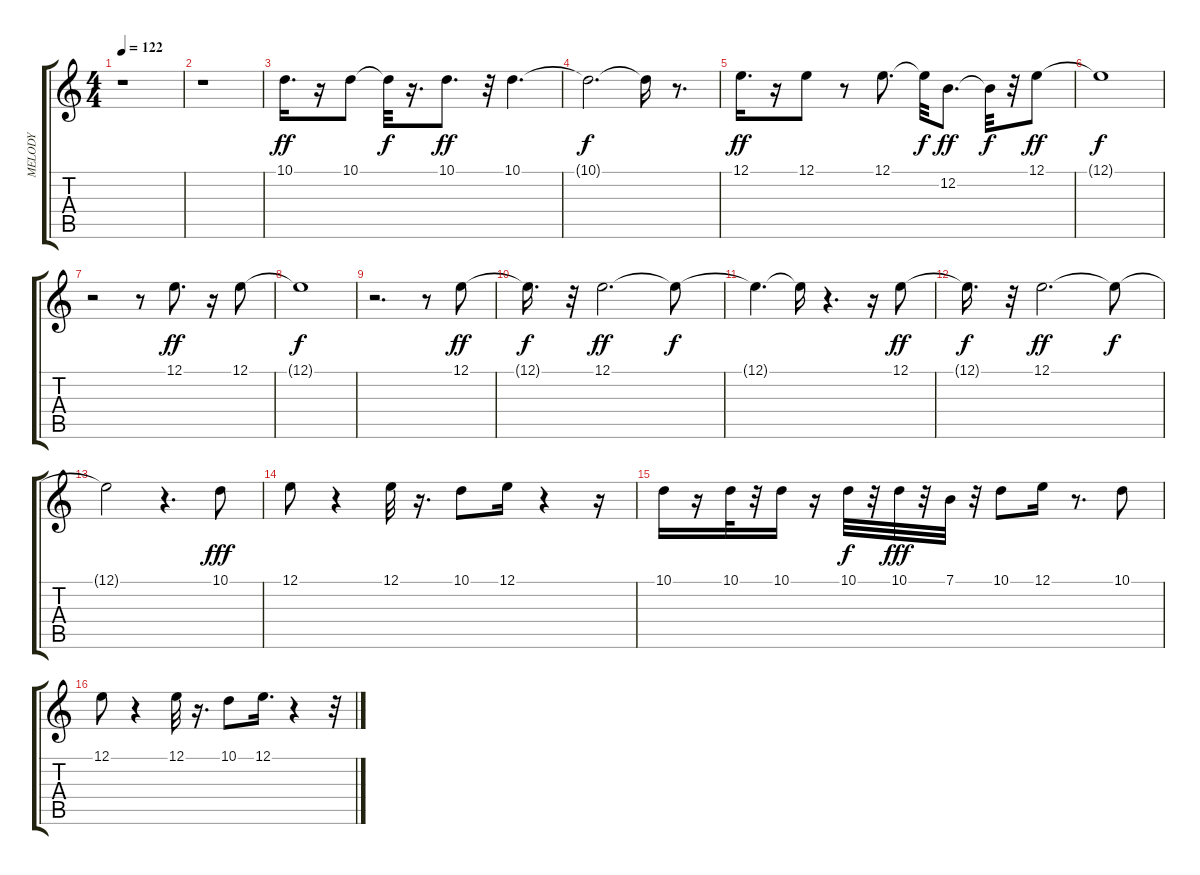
\track ("MELODY" "MELODY") {instrument lead2sawtooth}
\staff {score tabs}
\tuning (E4 B3 G3 D3 A2 E2) {hide}
\ts (4 4)
\tempo 122
\clef g2
\ks c
r.1{dy ff instrument lead2sawtooth} |
r.1 |
10.1.16{d} r.16 10.1.8 10.1{t}.32{dy f} r.16{d} 10.1.8{d dy ff} r.32 10.1.4{d} |
10.1{t}.2{d dy f} 10.1{t}.16 r.8{d} |
12.1.16{d dy ff} r.16 12.1.8 r.8 12.1.8{d} 12.1{t}.32{dy f} 12.2.8{d dy ff} 12.2{t}.32{dy f} r.32 12.1.8{dy ff} |
12.1{t}.1{dy f} |
r.2 r.8 12.1.8{d dy ff} r.16 12.1.8 |
12.1{t}.1{dy f} |
r.2{d} r.8 12.1.8{dy ff} |
12.1{t}.16{d dy f} r.32 12.1.2{d dy ff} 12.1{t}.8{dy f} |
12.1{t}.4{d} 12.1{t}.16 r.4{d} r.16 12.1.8{dy ff} |
12.1{t}.16{d dy f} r.32 12.1.2{d dy ff} 12.1{t}.8{dy f} |
12.1{t}.2 r.4{d} 10.1.8{dy fff} |
12.1.8 r.4 12.1.32 r.16{d} 10.1.8 12.1.16 r.4 r.16 |
10.1.16 r.16 10.1.32 r.32 10.1.16 r.16 10.1.32{dy f} r.32 10.1.32{dy fff} r.32 7.1.32 r.32 10.1.8 12.1.16 r.8{d} 10.1.8 |
12.1.8 r.4 12.1.32 r.16{d} 10.1.8 12.1.16{d} r.4 r.32
